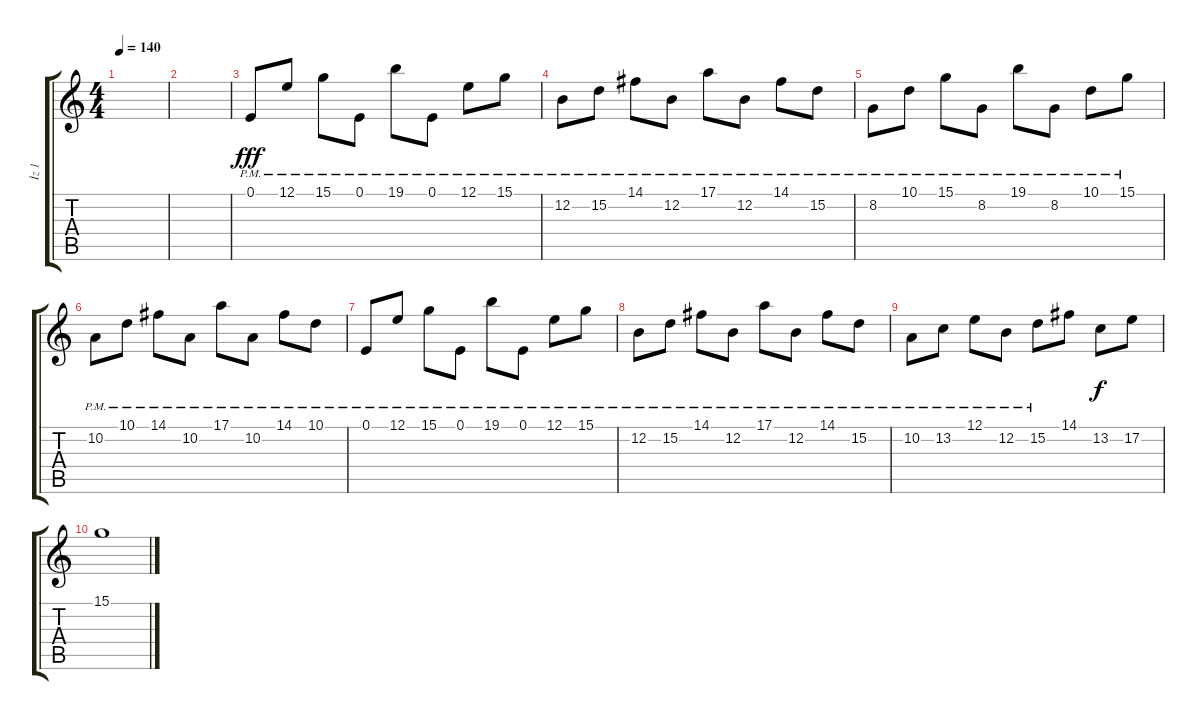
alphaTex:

\track ("İz 1" "İz 1") {instrument viola}
\staff {score tabs}
\tuning (E4 B3 G3 D3 A2 E2) {hide}
\ts (4 4)
\tempo 140
\clef g2
\ks c
|
|
0.1{pm}.8{dy fff} 12.1{pm}.8 15.1{pm}.8 0.1{pm}.8 19.1{pm}.8 0.1{pm}.8 12.1{pm}.8 15.1{pm}.8 |
12.2{pm}.8 15.2{pm}.8 14.1{pm}.8 12.2{pm}.8 17.1{pm}.8 12.2{pm}.8 14.1{pm}.8 15.2{pm}.8 |
8.2{pm}.8 10.1{pm}.8 15.1{pm}.8 8.2{pm}.8 19.1{pm}.8 8.2{pm}.8 10.1{pm}.8 15.1{pm}.8 |
10.2{pm}.8 10.1{pm}.8 14.1{pm}.8 10.2{pm}.8 17.1{pm}.8 10.2{pm}.8 14.1{pm}.8 10.1{pm}.8 |
0.1{pm}.8 12.1{pm}.8 15.1{pm}.8 0.1{pm}.8 19.1{pm}.8 0.1{pm}.8 12.1{pm}.8 15.1{pm}.8 |
12.2{pm}.8 15.2{pm}.8 14.1{pm}.8 12.2{pm}.8 17.1{pm}.8 12.2{pm}.8 14.1{pm}.8 15.2{pm}.8 |
10.2{pm}.8 13.2{pm}.8 12.1{pm}.8 12.2{pm}.8 15.2{pm}.8 14.1.8 13.2.8{dy f} 17.2.8 |
15.1.1
